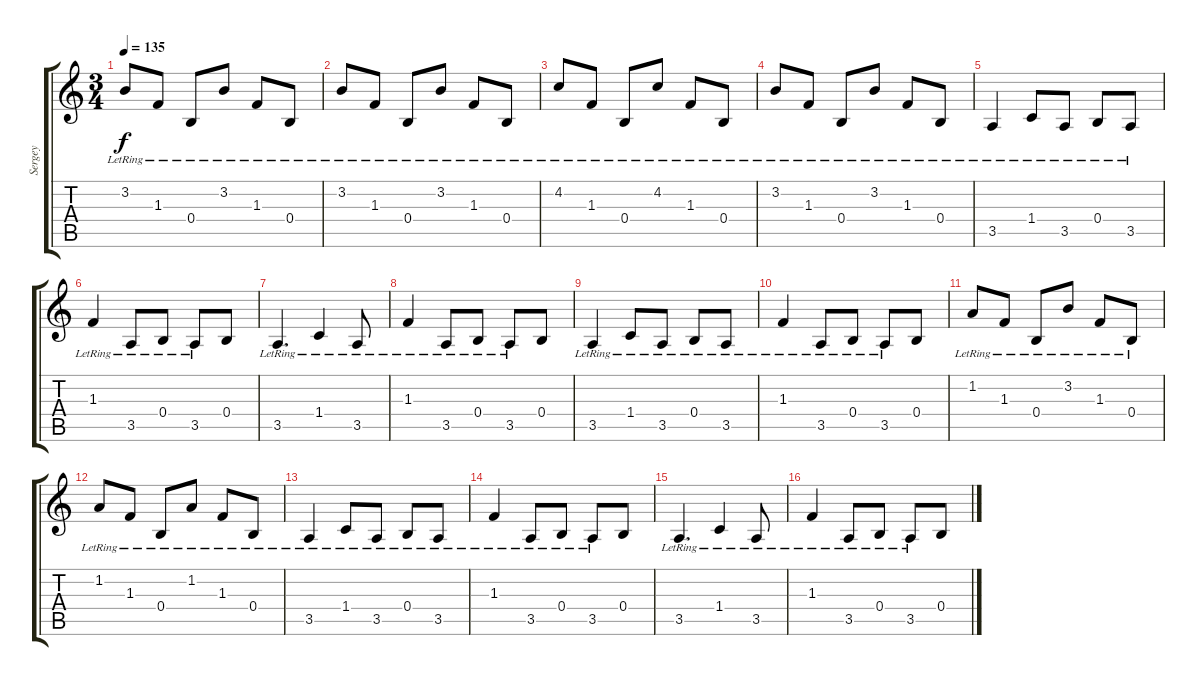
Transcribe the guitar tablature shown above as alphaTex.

\track ("Sergey" "Sergey") {instrument distortionguitar}
\staff {score tabs}
\tuning (Db4 Ab3 E3 B2 Gb2 Db2) {hide}
\ts (3 4)
\tempo 135
\clef g2
\ks c
3.2{lr}.8{dy f} 1.3{lr}.8 0.4{lr}.8 3.2{lr}.8 1.3{lr}.8 0.4{lr}.8 |
3.2{lr}.8 1.3{lr}.8 0.4{lr}.8 3.2{lr}.8 1.3{lr}.8 0.4{lr}.8 |
4.2{lr}.8 1.3{lr}.8 0.4{lr}.8 4.2{lr}.8 1.3{lr}.8 0.4{lr}.8 |
3.2{lr}.8 1.3{lr}.8 0.4{lr}.8 3.2{lr}.8 1.3{lr}.8 0.4{lr}.8 |
3.5{lr}.4 1.4{lr}.8 3.5{lr}.8 0.4{lr}.8 3.5{lr}.8 |
1.3{lr}.4 3.5{lr}.8 0.4{lr}.8 3.5{lr}.8 0.4.8 |
3.5{lr}.4{d} 1.4{lr}.4 3.5{lr}.8 |
1.3{lr}.4 3.5{lr}.8 0.4{lr}.8 3.5{lr}.8 0.4.8 |
3.5{lr}.4 1.4{lr}.8 3.5{lr}.8 0.4{lr}.8 3.5{lr}.8 |
1.3{lr}.4 3.5{lr}.8 0.4{lr}.8 3.5{lr}.8 0.4.8 |
1.2{lr}.8 1.3{lr}.8 0.4{lr}.8 3.2{lr}.8 1.3{lr}.8 0.4{lr}.8 |
1.2{lr}.8 1.3{lr}.8 0.4{lr}.8 1.2{lr}.8 1.3{lr}.8 0.4{lr}.8 |
3.5{lr}.4 1.4{lr}.8 3.5{lr}.8 0.4{lr}.8 3.5{lr}.8 |
1.3{lr}.4 3.5{lr}.8 0.4{lr}.8 3.5{lr}.8 0.4.8 |
3.5{lr}.4{d} 1.4{lr}.4 3.5{lr}.8 |
1.3{lr}.4 3.5{lr}.8 0.4{lr}.8 3.5{lr}.8 0.4.8
